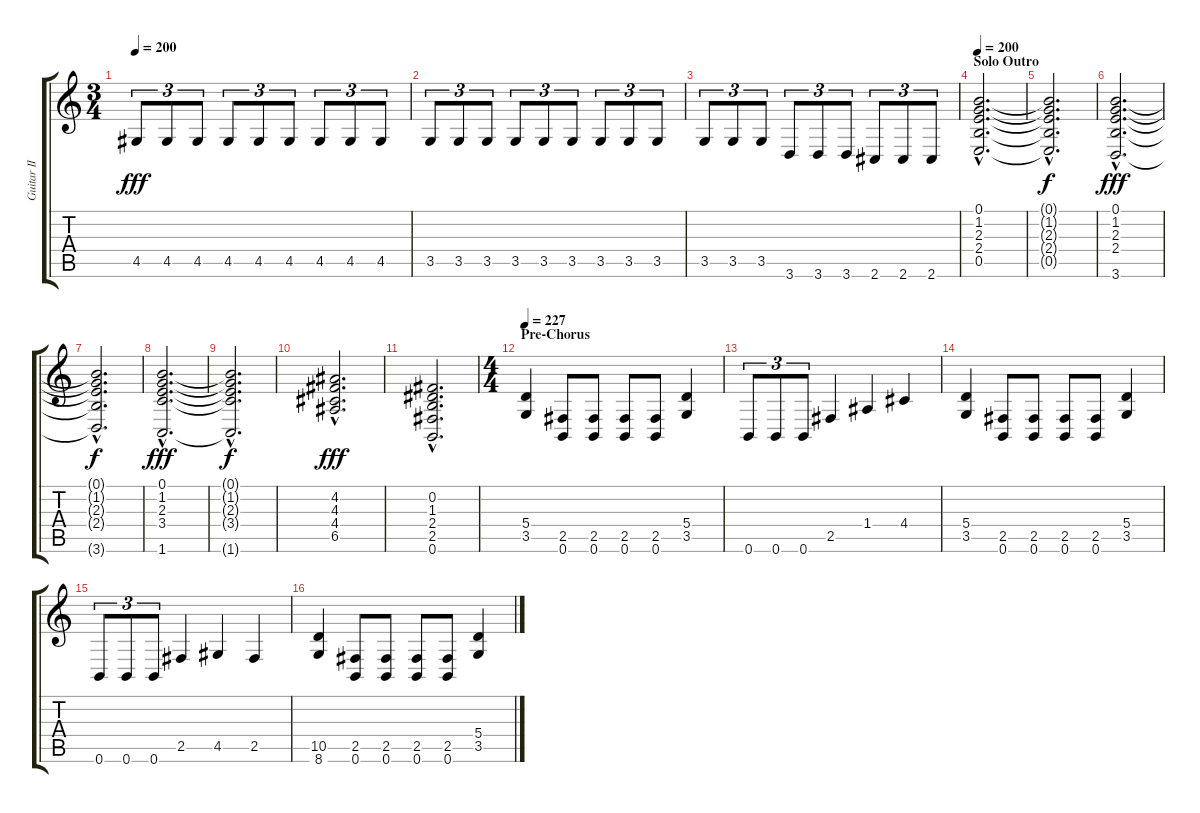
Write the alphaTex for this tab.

\track ("Guitar II" "Guitar II") {instrument distortionguitar}
\staff {score tabs}
\tuning (B3 Gb3 D3 A2 E2 B1) {hide}
\ts (3 4)
\tempo 200
\clef g2
\ks c
4.5.8{tu (3 2) dy fff} 4.5.8{tu (3 2)} 4.5.8{tu (3 2)} 4.5.8{tu (3 2)} 4.5.8{tu (3 2)} 4.5.8{tu (3 2)} 4.5.8{tu (3 2)} 4.5.8{tu (3 2)} 4.5.8{tu (3 2)} |
3.5.8{tu (3 2)} 3.5.8{tu (3 2)} 3.5.8{tu (3 2)} 3.5.8{tu (3 2)} 3.5.8{tu (3 2)} 3.5.8{tu (3 2)} 3.5.8{tu (3 2)} 3.5.8{tu (3 2)} 3.5.8{tu (3 2)} |
3.5.8{tu (3 2)} 3.5.8{tu (3 2)} 3.5.8{tu (3 2)} 3.6.8{tu (3 2)} 3.6.8{tu (3 2)} 3.6.8{tu (3 2)} 2.6.8{tu (3 2)} 2.6.8{tu (3 2)} 2.6.8{tu (3 2)} |
\section ("" "Solo Outro")
\tempo 200
(0.1{hac} 1.2{hac} 2.3{hac} 2.4{hac} 0.5{hac}).2{d volume 11} |
(0.1{hac t} 1.2{hac t} 2.3{hac t} 2.4{hac t} 0.5{hac t}).2{d dy f} |
(0.1{hac} 1.2{hac} 2.3{hac} 2.4{hac} 3.6{hac}).2{d dy fff} |
(0.1{hac t} 1.2{hac t} 2.3{hac t} 2.4{hac t} 3.6{hac t}).2{d dy f} |
(0.1{hac} 1.2{hac} 2.3{hac} 3.4{hac} 1.6{hac}).2{d dy fff} |
(0.1{hac t} 1.2{hac t} 2.3{hac t} 3.4{hac t} 1.6{hac t}).2{d dy f} |
(4.2{hac} 4.3{hac} 4.4{hac} 6.5{hac}).2{d dy fff} |
(0.2{hac} 1.3{hac} 2.4{hac} 2.5{hac} 0.6{hac}).2{d} |
\ts (4 4)
\section ("" "Pre-Chorus")
\tempo 227
(5.4 3.5).4{volume 13} (2.5 0.6).8 (2.5 0.6).8 (2.5 0.6).8 (2.5 0.6).8 (5.4 3.5).4 |
0.6.8{tu (3 2)} 0.6.8{tu (3 2)} 0.6.8{tu (3 2)} 2.5.4 1.4.4 4.4.4 |
(5.4 3.5).4 (2.5 0.6).8 (2.5 0.6).8 (2.5 0.6).8 (2.5 0.6).8 (5.4 3.5).4 |
0.6.8{tu (3 2)} 0.6.8{tu (3 2)} 0.6.8{tu (3 2)} 2.5.4 4.5.4 2.5.4 |
(10.5 8.6).4 (2.5 0.6).8 (2.5 0.6).8 (2.5 0.6).8 (2.5 0.6).8 (5.4 3.5).4
